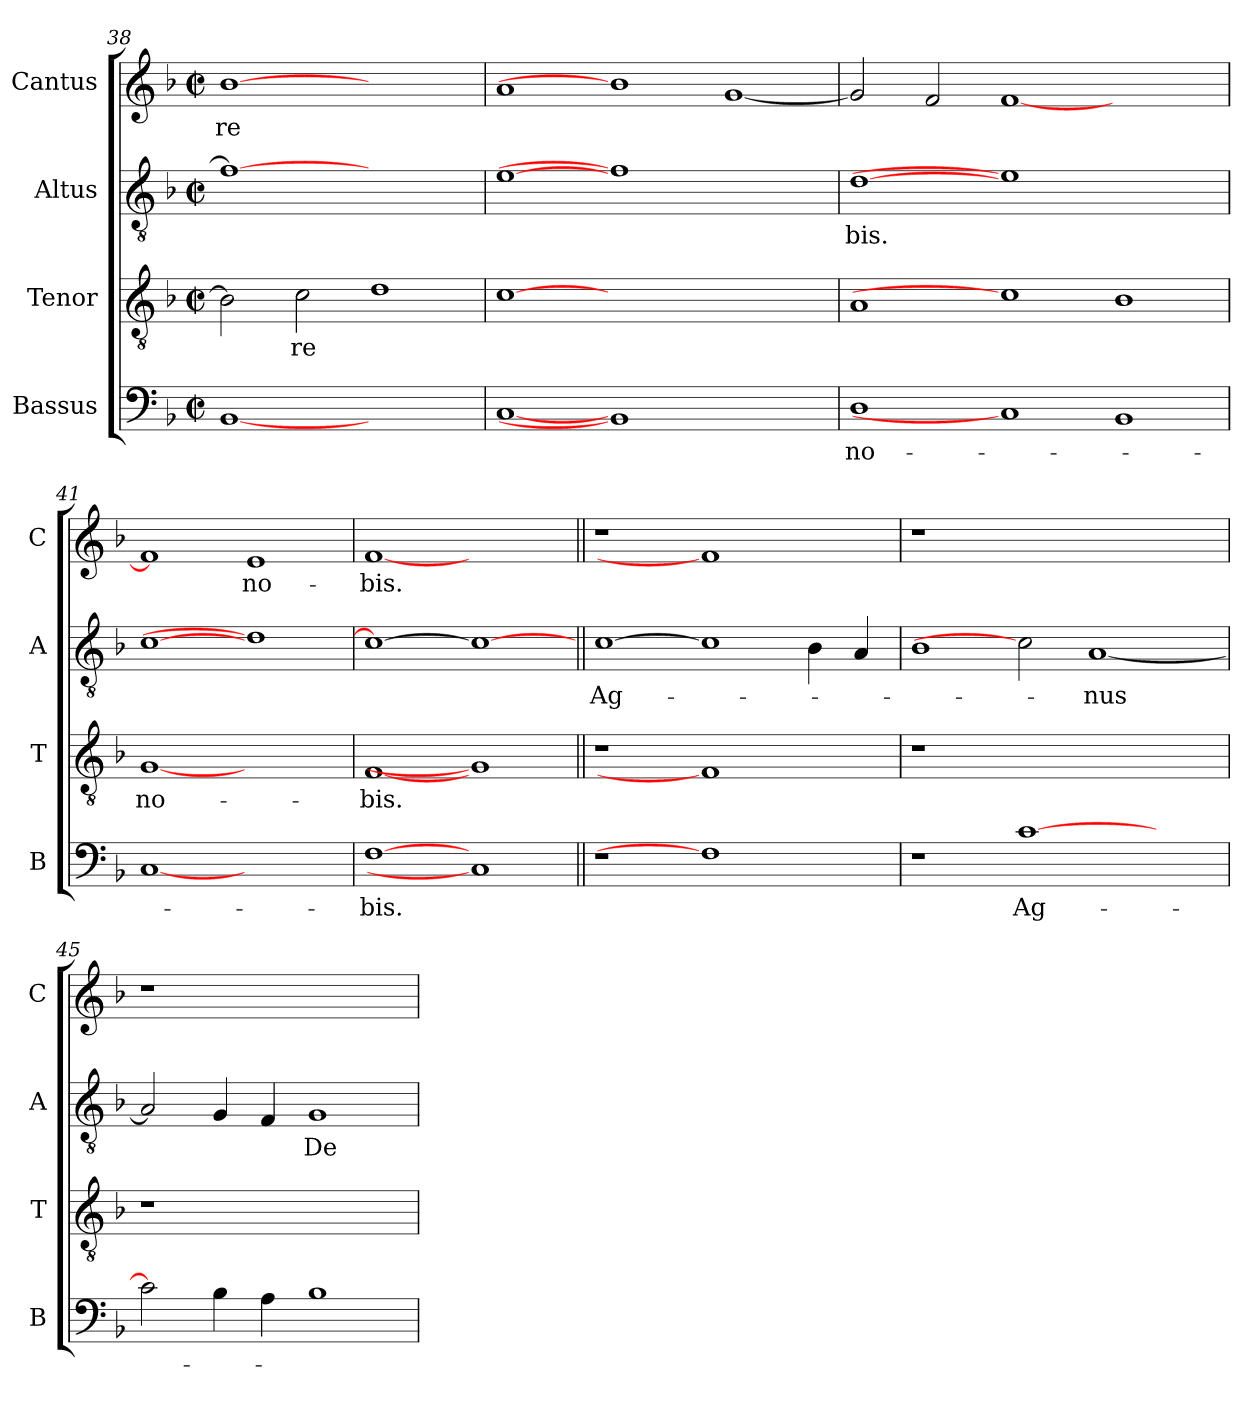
**kern	**text	**kern	**text	**kern	**text	**kern	**text
*part4	*part4	*part3	*part3	*part2	*part2	*part1	*part1
*staff4	*staff4	*staff3	*staff3	*staff2	*staff2	*staff1	*staff1
*I"Bassus	*	*I"Tenor	*	*I"Altus	*	*I"Cantus	*
*I'B	*	*I'T	*	*I'A	*	*I'C	*
*clefF4	*	*clefGv2	*	*clefGv2	*	*clefG2	*
*k[b-]	*	*k[b-]	*	*k[b-]	*	*k[b-]	*
*F:	*	*F:	*	*F:	*	*F:	*
*M2/2	*	*M2/2	*	*M2/2	*	*M2/2	*
*met(c|)	*	*met(c|)	*	*met(c|)	*	*met(c|)	*
=38	=38	=38	=38	=38	=38	=38	=38
!	!	!	!	!	!	!	!LO:LY:b
[1BB-	.	2B-\]	.	1f_	.	[1b-	-re
!	!	!	!LO:LY:b	!	!	!	!
.	.	2c\	-re	.	.	.	.
1ryy	.	1d	.	1ryy	.	1ryy	.
=39	=39	=39	=39	=39	=39	=39	=39
[1C	.	[1c	.	[1e	.	1a	.
1BB-]	.	0ryy	.	1f]	.	1b-]	.
1ryy	.	.	.	1ryy	.	[1g	.
=40	=40	=40	=40	=40	=40	=40	=40
!	!LO:LY:b	!	!	!	!	!	!
!	!	!	!	!	!LO:LY:b	!	!
1D	no-	1A	.	[1d	-bis.	2g/]	.
.	.	.	.	.	.	2f/	.
1C]	.	1c]	.	1e]	.	[1f	.
1BB-	.	1B-	.	1ryy	.	1ryy	.
=41	=41	=41	=41	=41	=41	=41	=41
!	!	!	!LO:LY:b	!	!	!	!
[1C	.	[1G	no-	[1c	.	1f]	.
!	!	!	!	!	!	!	!LO:LY:b
1ryy	.	1ryy	.	1d]	.	1e	no-
=42	=42	=42	=42	=42	=42	=42	=42
!	!LO:LY:b	!	!	!	!	!	!
!	!	!	!LO:LY:b	!	!	!	!
!	!	!	!	!	!	!	!LO:LY:b
[1F	-bis.	[1F	-bis.	1c_	.	[1f	-bis.
1C]	.	1G]	.	1c_	.	1ryy	.
!!LO:LB:g=z
=43||	=43||	=43||	=43||	=43||	=43||	=43||	=43||
!	!	!	!	!	!LO:LY:b	!	!
1r	.	1r	.	[1c	Ag-	1r	.
1F]	.	1F]	.	1c]	.	1f]	.
2ryy	.	2ryy	.	4B-\	.	2ryy	.
.	.	.	.	4A/	.	.	.
=44	=44	=44	=44	=44	=44	=44	=44
1r	.	1r	.	1B-	.	1r	.
!	!LO:LY:b	!	!	!	!	!	!
[1c	Ag-	1.ryy	.	2c]	.	1.ryy	.
!	!	!	!	!	!LO:LY:b	!	!
.	.	.	.	[1A	-nus	.	.
2ryy	.	.	.	.	.	.	.
=45	=45	=45	=45	=45	=45	=45	=45
2c\]	.	1r	.	2A/]	.	1r	.
4B-\	.	.	.	4G/	.	.	.
4A\	.	.	.	4F/	.	.	.
!	!	!	!	!	!LO:LY:b	!	!
1B-	.	1ryy	.	1G	De-	1ryy	.
=	=	=	=	=	=	=	=
*-	*-	*-	*-	*-	*-	*-	*-
